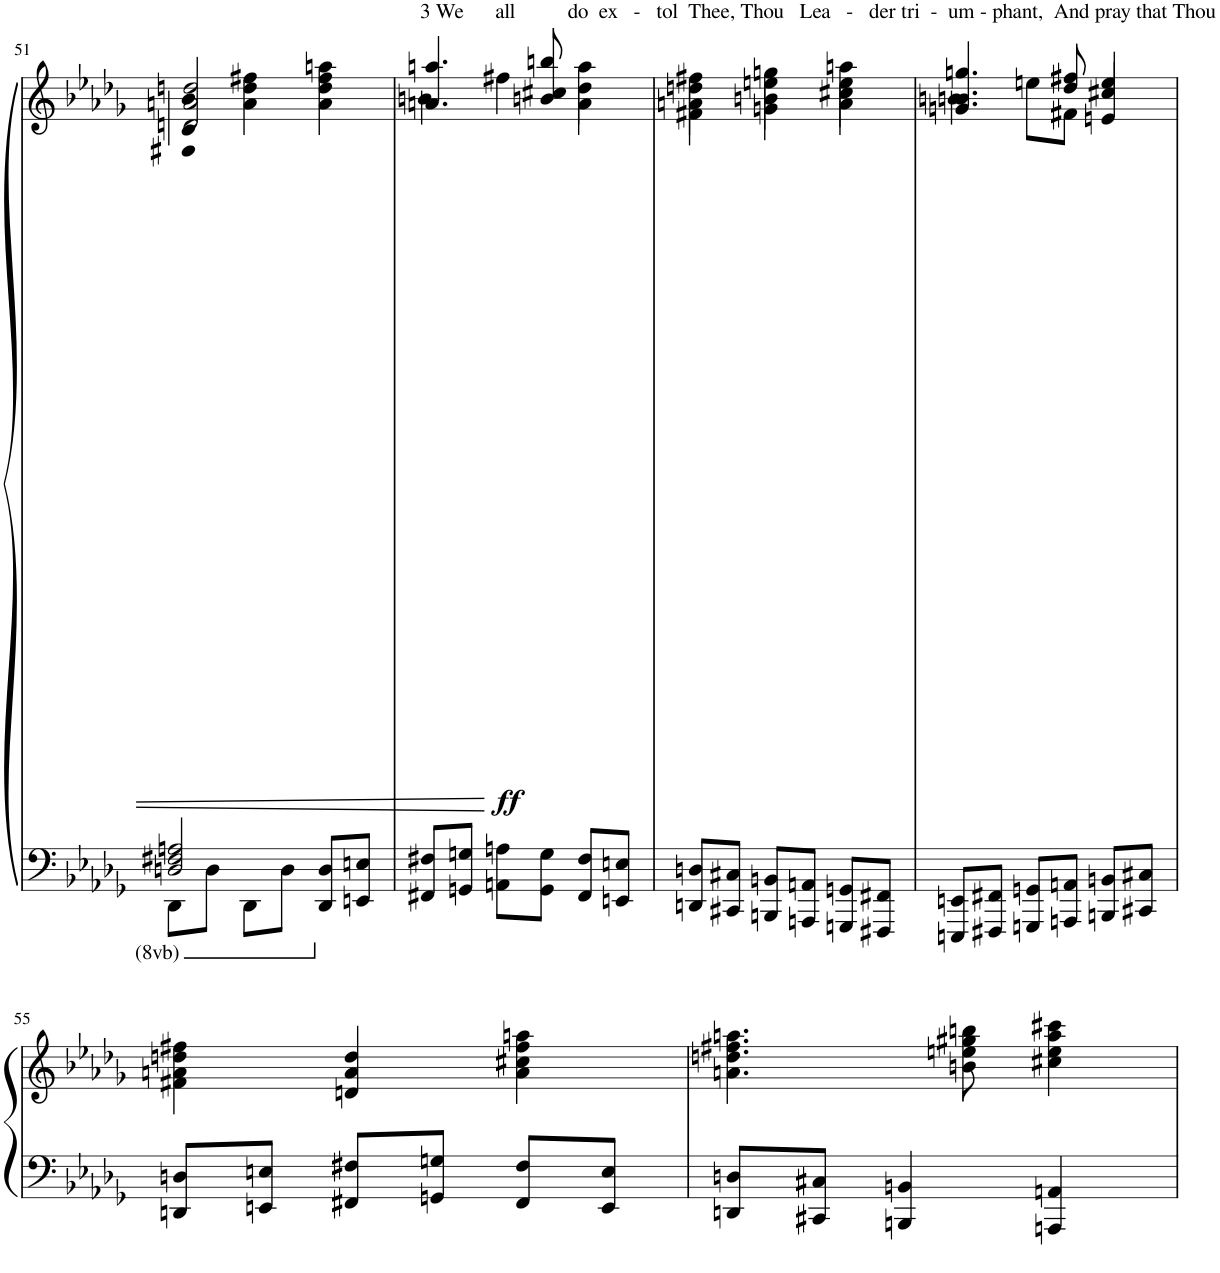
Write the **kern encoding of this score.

**kern	**kern	**dynam
*part1	*part1	*part1
*staff2	*staff1	*staff1/2
*I"Piano	*	*
*I'Pno	*	*
!!LO:PB:g=z
*clefF4	*clefG2	*
*k[b-e-a-d-g-]	*k[b-e-a-d-g-]	*
*M3/4	*M3/4	*
=51	=51	=51
*^	*^	*
*	*^	*	*	*
2DDDn	2DDn/ 2FF#X/ 2AAn/	8DDD\L	2dn/ 2an/ 2ddn/	4f#X\ 4a\ 4dd\	.
.	.	8DD\J	.	.	.
.	.	8DDD\L	.	4a\ 4dd\ 4ff#X\	.
.	.	8DD\J	.	.	.
!	!	!	!	!	!LO:DY:b
8DD/ 8D/L	4ryy	4ryy	4a\ 4dd\ 4ff#\ 4aan\	4ryy	ff
8EEn/ 8En/J	.	.	.	.	.
*v	*v	*v	*	*	*
=52	=52	=52	=52
!	!LO:TX:a:t=3 We      all          do  ex   -   tol  Thee, Thou   Lea   -   der tri  -  um - phant,  And pray that Thou	!	!
8FF#X/ 8F#X/L	4.an/ 4.aan/	4ddn\	.
8GGn/ 8Gn/J	.	.	.
8AAn\ 8An\L	.	4ff#X\	.
8GG\ 8G\J	8bn/ 8cc#X/ 8bbn/	.	.
8FF#/ 8F#/L	4a\ 4aa\	4dd\	.
8EEn/ 8En/J	.	.	.
=53	=53	=53	=53
8DDn/ 8Dn/L	4f#X\ 4ff#X\	4an\ 4ddn\	.
8CC#X/ 8C#X/J	.	.	.
8BBBn/ 8BBn/L	4gn\ 4ggn\	4bn\ 4een\	.
8AAAn/ 8AAn/J	.	.	.
8GGGn/ 8GGn/L	4a\ 4aan\	4cc#X\ 4ee\	.
8FFF#X/ 8FF#X/J	.	.	.
=54	=54	=54	=54
8EEEn/ 8EEn/L	4.gn/ 4.bn/ 4.ggn/	4ddn\	.
8FFF#X/ 8FF#X/J	.	.	.
8GGGn/ 8GGn/L	.	8een\L	.
8AAAn/ 8AAn/J	8dd/ 8ff#X/	8f#X\J	.
8BBBn/ 8BBn/L	4en/ 4ee/	4cc#X/	.
8CC#X/ 8C#X/J	.	.	.
*	*v	*v	*
!!LO:LB:g=z
=55	=55	=55
8DDn/ 8Dn/L	4f#X\ 4an\ 4ddn\ 4ff#X\	.
8EEn/ 8En/J	.	.
8FF#X/ 8F#X/L	4dn/ 4a/ 4dd/	.
8GGn/ 8Gn/J	.	.
8FF#/ 8F#/L	4a\ 4cc#X\ 4ff#\ 4aan\	.
8EE/ 8E/J	.	.
=56	=56	=56
8DDn/ 8Dn/L	4.an\ 4.ddn\ 4.ff#X\ 4.aan\	.
8CC#X/ 8C#X/J	.	.
4BBBn/ 4BBn/	.	.
.	8bn\ 8een\ 8gg#X\ 8bbn\	.
4AAAn/ 4AAn/	4cc#X\ 4ee\ 4aa\ 4ccc#X\	.
=	=	=
*-	*-	*-
